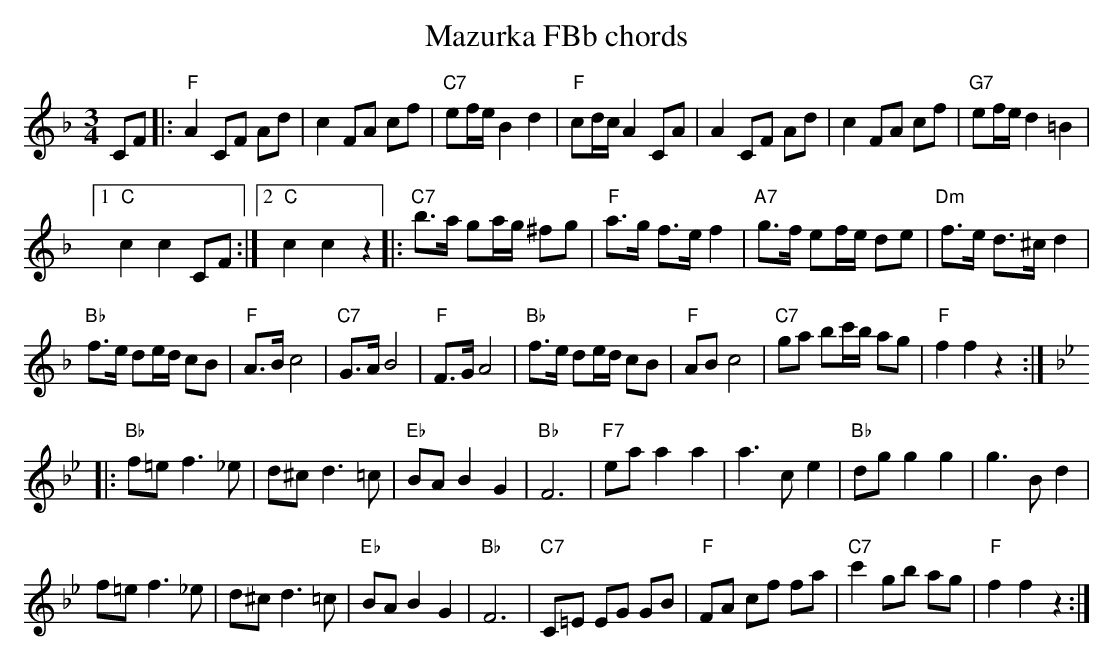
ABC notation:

X:1
T:Mazurka FBb chords
M:3/4
L:1/8
K:F %%MIDI gchordon
CF |: "F"A2 CF Ad | c2 FA cf | "C7"ef/e/ B2d2 | "F"cd/c/ A2 CA | A2 CF Ad | c2 FA cf | "G7"ef/e/ d2 =B2 |1
"C"c2c2 CF :|2 "C"c2c2z2 |: "C7"b>a ga/g/ ^fg | "F"a>g f>e f2 | "A7"g>f ef/e/ de | "Dm"f>e d>^c d2 |
"Bb"f>e de/d/ cB | "F"A>B c4 | "C7"G>A B4 | "F"F>G A4 | "Bb"f>e de/d/ cB | "F"AB c4 | "C7"ga bc'/b/ ag | "F"f2f2z2 :: [K:Bb]
"Bb"f=e f3 _e | d^c d3 =c | "Eb"BA B2G2 | "Bb"F6 | "F7"ea a2a2 | a3c e2 | "Bb"dg g2g2 | g3Bd2 |
f=e f3 _e | d^c d3 =c | "Eb"BA B2G2 | "Bb"F6 | "C7"C=E EG GB | "F"FA cf fa | "C7"c'2 gb ag | "F"f2f2z2 :|
